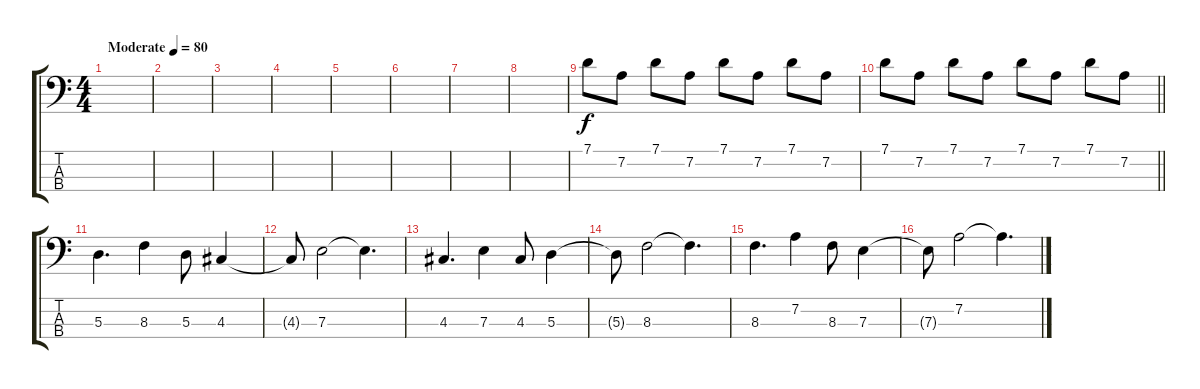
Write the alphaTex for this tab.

\track "" {instrument electricbassfinger}
\staff {score tabs}
\tuning (G2 D2 A1 E1) {hide}
\ts (4 4)
\tempo (80 "Moderate")
\clef f4
\ks c
|
|
|
|
|
|
|
|
7.1.8{volume 0} 7.2.8{volume 1} 7.1.8{volume 2} 7.2.8{volume 3} 7.1.8{volume 4} 7.2.8{volume 5} 7.1.8{volume 6} 7.2.8{volume 7} |
\barLineRight lightlight
7.1.8{volume 8} 7.2.8{volume 9} 7.1.8{volume 10} 7.2.8{volume 11} 7.1.8{volume 12} 7.2.8{volume 13} 7.1.8{volume 14} 7.2.8{volume 15} |
5.3.4{d} 8.3.4 5.3.8 4.3.4 |
4.3{t}.8 7.3.2 7.3{t}.4{d} |
4.3.4{d} 7.3.4 4.3.8 5.3.4 |
5.3{t}.8 8.3.2 8.3{t}.4{d} |
8.3.4{d} 7.2.4 8.3.8 7.3.4 |
7.3{t}.8 7.2.2 7.2{t}.4{d}
